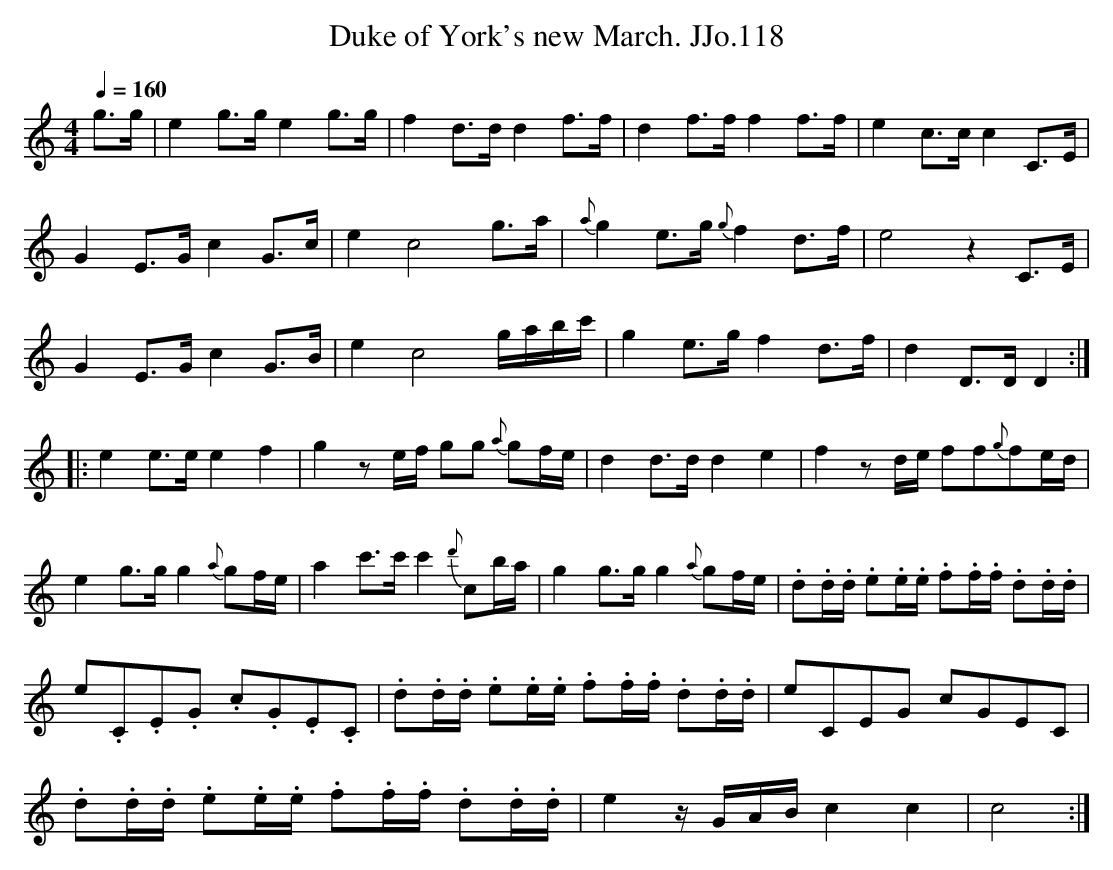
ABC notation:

X:1
T:Duke of York's new March. JJo.118
M:4/4
L:1/8
Q:1/4=160
K:C major
g>g|e2g>ge2g>g|f2d>dd2f>f|d2f>ff2f>f|e2c>cc2C>E|!
G2E>Gc2G>c|e2c4g>a|{a}g2e>g{g}f2d>f|e4z2C>E|!
G2E>Gc2G>B|e2c4 g/a/b/c'/|g2e>gf2d>f|d2D>DD2::!
e2e>ee2f2|g2ze/f/ gg {a}gf/e/|d2d>dd2e2|f2 zd/e/ ff{g}fe/d/|!
e2g>gg2{a} gf/e/|a2c'>c'c'2 {d'}cb/a/|\
g2g>gg2 {a}gf/e/|.d.d/.d/ .e.e/.e/ .f.f/.f/ .d.d/.d/|!
e.C.E.G .c.G.E.C|.d.d/.d/ .e.e/.e/ .f.f/.f/ .d.d/.d/|eCEG cGEC|!
.d.d/.d/ .e.e/.e/ .f.f/.f/ .d.d/.d/|e2z/G/A/B/ c2c2|c4:|
